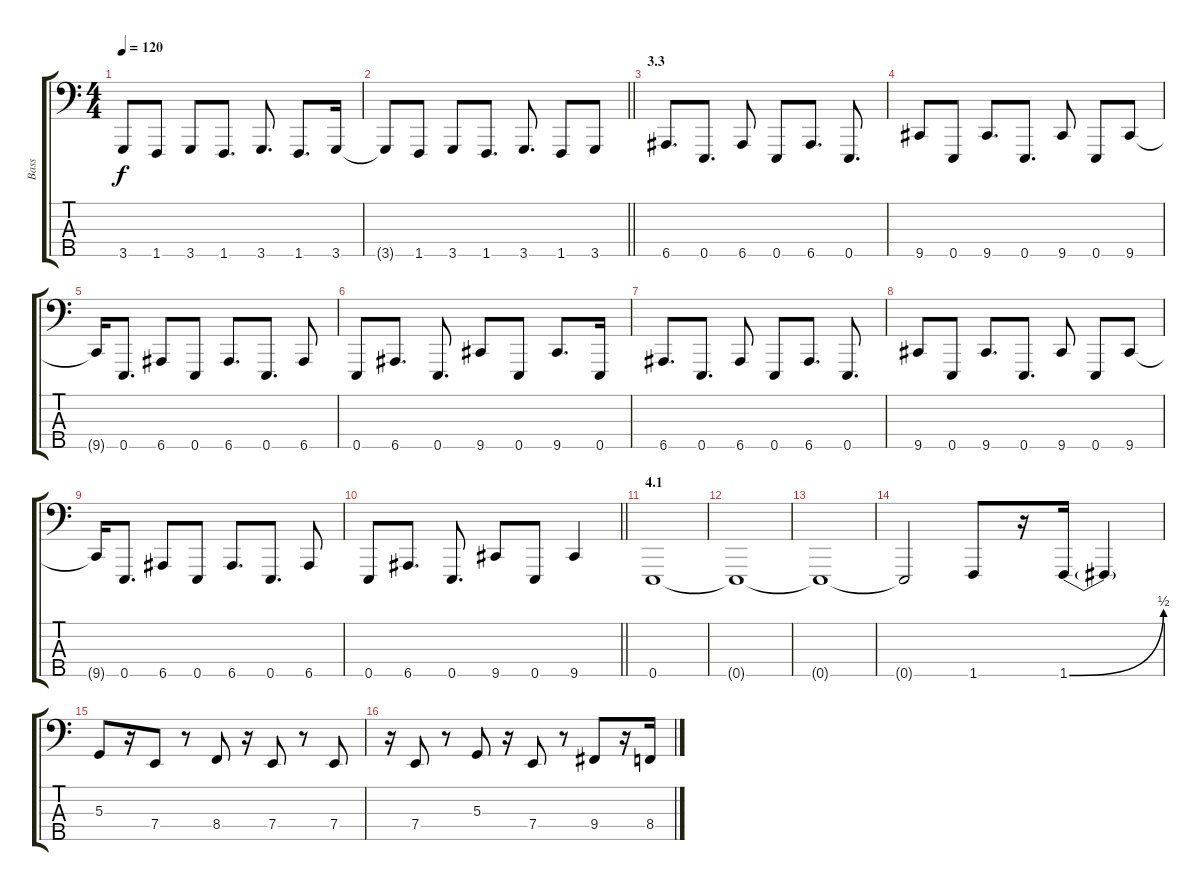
\track ("Bass" "Bass") {instrument slapbass2}
\staff {score tabs}
\tuning (C2 G1 D1 A0 E0) {hide}
\ts (4 4)
\tempo 120
\clef f4
\ks c
3.5.8{dy f} 1.5.8 3.5.8 1.5.8{d} 3.5.8{d} 1.5.8{d} 3.5.16 |
\barLineRight lightlight
3.5{t}.8 1.5.8 3.5.8 1.5.8{d} 3.5.8{d} 1.5.8 3.5.8 |
\section ("" "3.3")
6.5.8{d} 0.5.8{d} 6.5.8 0.5.8 6.5.8{d} 0.5.8{d} |
9.5.8 0.5.8 9.5.8{d} 0.5.8{d} 9.5.8 0.5.8 9.5.8 |
9.5{t}.16 0.5.8{d} 6.5.8 0.5.8 6.5.8{d} 0.5.8{d} 6.5.8 |
0.5.8 6.5.8{d} 0.5.8{d} 9.5.8 0.5.8 9.5.8{d} 0.5.16 |
6.5.8{d} 0.5.8{d} 6.5.8 0.5.8 6.5.8{d} 0.5.8{d} |
9.5.8 0.5.8 9.5.8{d} 0.5.8{d} 9.5.8 0.5.8 9.5.8 |
9.5{t}.16 0.5.8{d} 6.5.8 0.5.8 6.5.8{d} 0.5.8{d} 6.5.8 |
\barLineRight lightlight
0.5.8 6.5.8{d} 0.5.8{d} 9.5.8 0.5.8 9.5.4 |
\section ("" "4.1")
0.5.1 |
0.5{t}.1 |
0.5{t}.1 |
0.5{t}.2 1.5.8 r.16 1.5{be (bend 0 0 60 2)}.16 1.5{t}.4 |
5.3.8 r.16 7.4.8 r.8 8.4.8 r.16 7.4.8 r.8 7.4.8 |
r.16 7.4.8 r.8 5.3.8 r.16 7.4.8 r.8 9.4.8 r.16 8.4.16
